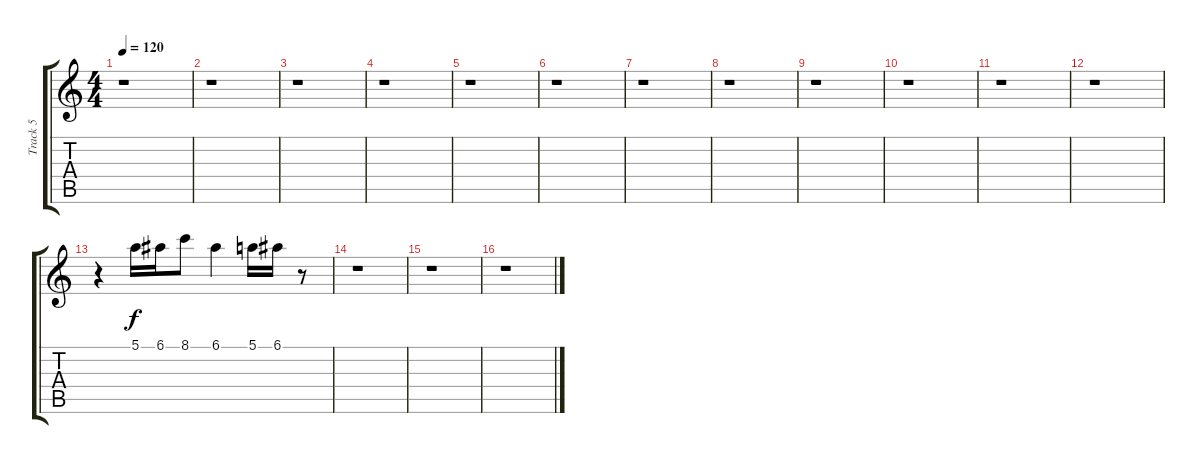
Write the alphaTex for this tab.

\track ("Track 5" "Track 5") {instrument acousticguitarnylon}
\staff {score tabs}
\tuning (E4 B3 G3 D3 A2 E2) {hide}
\ts (4 4)
\tempo 120
\clef g2
\ks c
r.1{dy f} |
r.1 |
r.1 |
r.1 |
r.1 |
r.1 |
r.1 |
r.1 |
r.1 |
r.1 |
r.1 |
r.1 |
r.4 5.1.16 6.1.16 8.1.8 6.1.4 5.1.16 6.1.16 r.8 |
r.1 |
r.1 |
r.1
